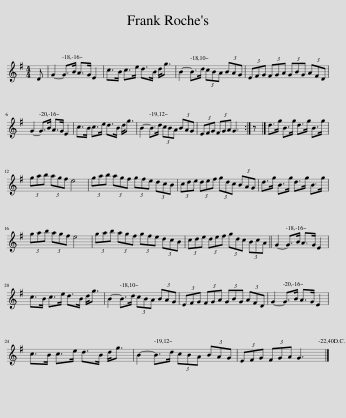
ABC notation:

X:1
L:1/8
M:4/4
I:linebreak $
K:G
V:1 treble
V:1
 D | G2- G>B A>G E2 | c>B c>e d>B d<g | B2- B>d (3cBA (3BAG | (3EFG (3FGA (3GBG (3AFD |$ %5
 G2- G>B A>G E2 | c>B c>e d>B d<g | B2- B>d (3cBA (3BAG | (3EFG (3FGA G3 :| z |] %10
 d>g B>g d>g B>g |$ (3gab (3agf e4 | (3gab (3agf (3gfe (3dcB | (3cde (3def (3gdc (3BAG | d>g B>g d>g B>g |$ %15
 (3gab (3agf e4 | (3gab (3agf (3gfe (3dcB | (3cde (3def (3gdc (3BcA || G2- G>B A>G E2 |$ c>B c>e d>B d<g | %20
 B2- B>d (3cBA (3BAG | (3EFG (3FGA (3GBG (3AFD | G2- G>B A>G E2 |$ c>B c>e d>B d<g | B2- B>d (3cBA (3BAG | %25
 (3EFG (3FGA G3 |] %26
